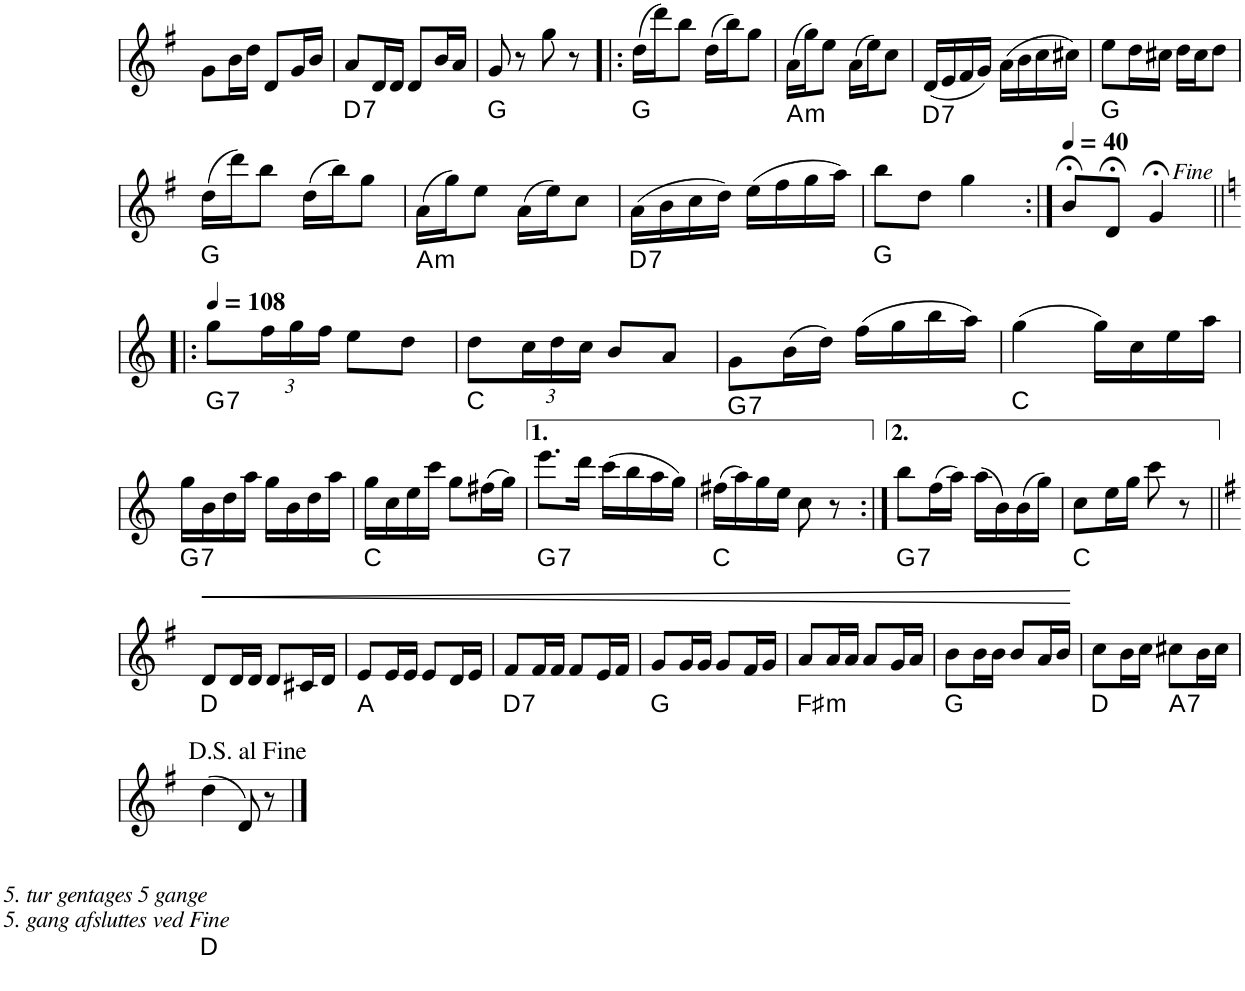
**kern	**dynam	**harte
*part1	*part1	*part1
*staff1	*staff1	*
*I"Piano	*	*
*I'Pno.	*	*
!!LO:PB:g=z
*clefG2	*	*
*k[f#]	*	*
*M2/4	*	*
=101	=101	=101
8g\L	.	.
16b\L	.	.
16dd\JJ	.	.
8d/L	.	.
16g/L	.	.
16b/JJ	.	.
=102	=102	=102
!	!	!LO:H:kt=7
8a/L	.	D:7
16d/L	.	.
16d/JJ	.	.
8d/L	.	.
16b/L	.	.
16a/JJ	.	.
=103	=103	=103
8g/	.	G:maj
8r	.	.
8gg\	.	.
8r	.	.
=104!|:	=104!|:	=104!|:
(16dd\LL	.	G:maj
16ddd\J)	.	.
8bb\J	.	.
(16dd\LL	.	.
16bb\J)	.	.
8gg\J	.	.
=105	=105	=105
!	!	!LO:H:kt=m
(16a\LL	.	A:min
16gg\J)	.	.
8ee\J	.	.
(16a\LL	.	.
16ee\J)	.	.
8cc\J	.	.
=106	=106	=106
!	!	!LO:H:kt=7
(16d/LL	.	D:7
16e/	.	.
16f#/	.	.
16g/JJ)	.	.
(16a\LL	.	.
16b\	.	.
16cc\	.	.
16cc#X\JJ)	.	.
=107	=107	=107
8ee\L	.	G:maj
16dd\L	.	.
16cc#X\JJ	.	.
16dd\LL	.	.
16cc#\J	.	.
8dd\J	.	.
!!LO:LB:g=z
=108	=108	=108
(16dd\LL	.	G:maj
16ddd\J)	.	.
8bb\J	.	.
(16dd\LL	.	.
16bb\J)	.	.
8gg\J	.	.
=109	=109	=109
!	!	!LO:H:kt=m
(16a\LL	.	A:min
16gg\J)	.	.
8ee\J	.	.
(16a\LL	.	.
16ee\J)	.	.
8cc\J	.	.
=110	=110	=110
!	!	!LO:H:kt=7
(16a\LL	.	D:7
16b\	.	.
16cc\	.	.
16dd\JJ)	.	.
(16ee\LL	.	.
16ff#\	.	.
16gg\	.	.
16aa\JJ)	.	.
=111	=111	=111
8bb\L	.	G:maj
8dd\J	.	.
4gg\	.	.
=112:|!	=112:|!	=112:|!
*MM40	*	*
8b;</L	.	.
8d;</J	.	.
4g;</	.	.
!!LO:LB:g=z
=113!|:	=113!|:	=113!|:
*k[]	*	*
*MM108	*	*
!	!	!LO:H:kt=7
8gg\L	.	G:7
*Xbrackettup	*	*
24ff\L	.	.
24gg\	.	.
24ff\JJ	.	.
8ee\L	.	.
8dd\J	.	.
=114	=114	=114
8dd\L	.	C:maj
24cc\L	.	.
24dd\	.	.
24cc\JJ	.	.
8b/L	.	.
8a/J	.	.
=115	=115	=115
!	!	!LO:H:kt=7
8g\L	.	G:7
(16b\L	.	.
16dd\JJ)	.	.
(16ff\LL	.	.
16gg\	.	.
16bb\	.	.
16aa\JJ)	.	.
=116	=116	=116
(4gg\	.	C:maj
16gg\LL)	.	.
16cc\	.	.
16ee\	.	.
16aa\JJ	.	.
!!LO:LB:g=z
=117	=117	=117
!	!	!LO:H:kt=7
16gg\LL	.	G:7
16b\	.	.
16dd\	.	.
16aa\JJ	.	.
16gg\LL	.	.
16b\	.	.
16dd\	.	.
16aa\JJ	.	.
=118	=118	=118
16gg\LL	.	C:maj
16cc\	.	.
16ee\	.	.
16ccc\JJ	.	.
8gg\L	.	.
(16ff#X\L	.	.
16gg\JJ)	.	.
=119	=119	=119
!	!	!LO:H:kt=7
8.eee\L	.	G:7
16ddd\Jk	.	.
(16ccc\LL	.	.
16bb\	.	.
16aa\	.	.
16gg\JJ)	.	.
=120	=120	=120
(16ff#X\LL	.	C:maj
16aa\)	.	.
16gg\	.	.
16ee\JJ	.	.
8cc\	.	.
8r	.	.
=121:|!	=121:|!	=121:|!
!	!	!LO:H:kt=7
8bb\L	.	G:7
(16ff\L	.	.
16aa\JJ)	.	.
(16aa\LL	.	.
16b\)	.	.
(16b\	.	.
16gg\JJ)	.	.
=122	=122	=122
8cc\L	.	C:maj
16ee\L	.	.
16gg\JJ	.	.
8ccc\	.	.
8r	.	.
!!LO:LB:g=z
=123||	=123||	=123||
*k[f#]	*	*
!	!LO:HP:b	!
8d/L	<	D:maj
16d/L	.	.
16d/JJ	.	.
8d/L	.	.
16c#X/L	.	.
16d/JJ	.	.
=124	=124	=124
8e/L	.	A:maj
16e/L	.	.
16e/JJ	.	.
8e/L	.	.
16d/L	.	.
16e/JJ	.	.
=125	=125	=125
!	!	!LO:H:kt=7
8f#/L	.	D:7
16f#/L	.	.
16f#/JJ	.	.
8f#/L	.	.
16e/L	.	.
16f#/JJ	.	.
=126	=126	=126
8g/L	.	G:maj
16g/L	.	.
16g/JJ	.	.
8g/L	.	.
16f#/L	.	.
16g/JJ	.	.
=127	=127	=127
!	!	!LO:H:kt=m
8a/L	.	F#:min
16a/L	.	.
16a/JJ	.	.
8a/L	.	.
16g/L	.	.
16a/JJ	.	.
=128	=128	=128
8b\L	.	G:maj
16b\L	.	.
16b\JJ	.	.
8b/L	.	.
16a/L	.	.
16b/JJ	.	.
.	[	.
=129	=129	=129
8cc\L	.	D:maj
16b\L	.	.
16cc\JJ	.	.
!	!	!LO:H:kt=7
8cc#X\L	.	A:7
16b\L	.	.
16cc#\JJ	.	.
!!LO:LB:g=z
=130	=130	=130
(4dd\	.	D:maj
8d/)	.	.
!LO:TX:b:i:t=5. tur gentages 5 gange	!	!
!LO:TX:b:t=5. gang afsluttes ved Fine	!	!
8r	.	.
==	==	==
*-	*-	*-
